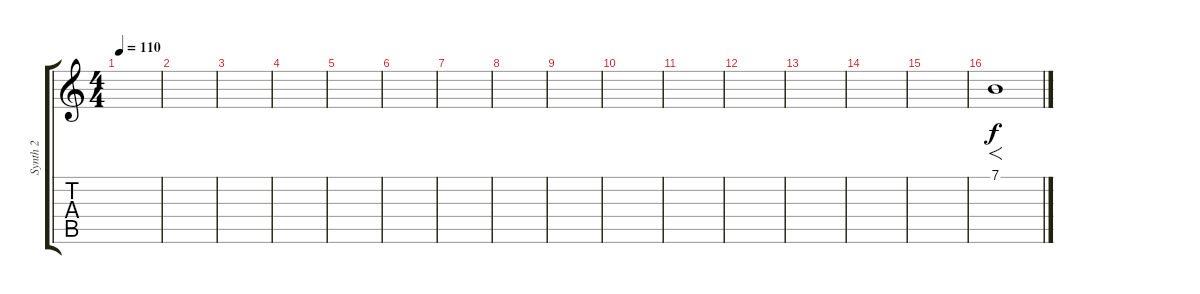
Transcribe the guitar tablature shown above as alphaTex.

\track ("Synth 2" "Synth 2") {instrument violin}
\staff {score tabs}
\tuning (E4 B3 G3 D3 A2 E2) {hide}
\ts (4 4)
\tempo 110
\clef g2
\ks c
|
|
|
|
|
|
|
|
|
|
|
|
|
|
|
7.1.1{f}
